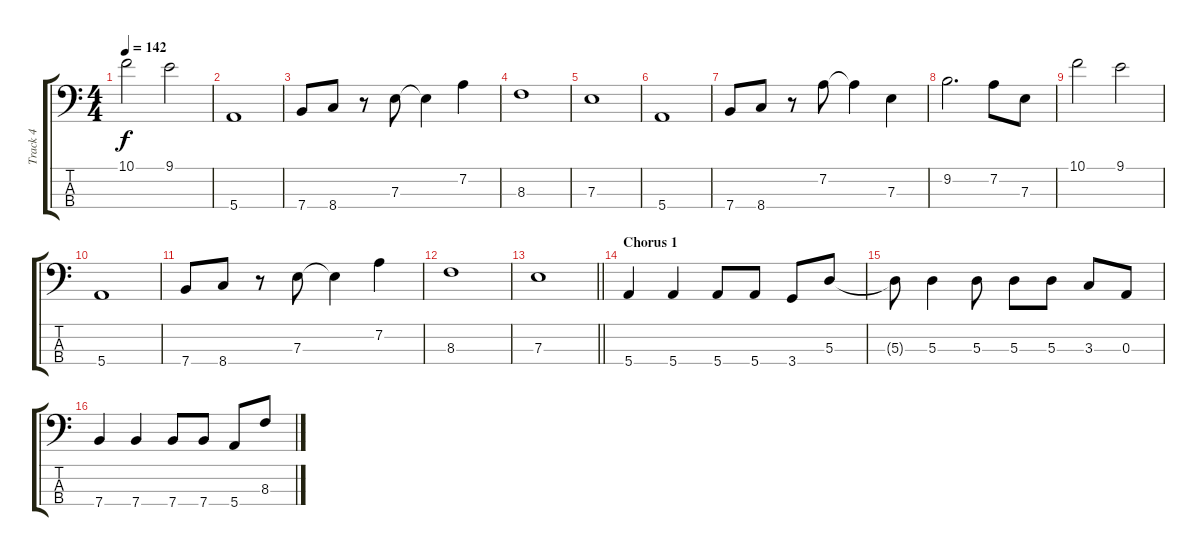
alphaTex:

\track ("Track 4" "Track 4") {instrument electricbassfinger}
\staff {score tabs}
\tuning (G2 D2 A1 E1) {hide}
\ts (4 4)
\tempo 142
\clef f4
\ks c
10.1.2{dy f} 9.1.2 |
5.4.1 |
7.4.8 8.4.8 r.8 7.3.8 7.3{t}.4 7.2.4 |
8.3.1 |
7.3.1 |
5.4.1 |
7.4.8 8.4.8 r.8 7.2.8 7.2{t}.4 7.3.4 |
9.2.2{d} 7.2.8 7.3.8 |
10.1.2 9.1.2 |
5.4.1 |
7.4.8 8.4.8 r.8 7.3.8 7.3{t}.4 7.2.4 |
8.3.1 |
\barLineRight lightlight
7.3.1 |
\section ("" "Chorus 1")
5.4.4 5.4.4 5.4.8 5.4.8 3.4.8 5.3.8 |
5.3{t}.8 5.3.4 5.3.8 5.3.8 5.3.8 3.3.8 0.3.8 |
7.4.4 7.4.4 7.4.8 7.4.8 5.4.8 8.3.8
